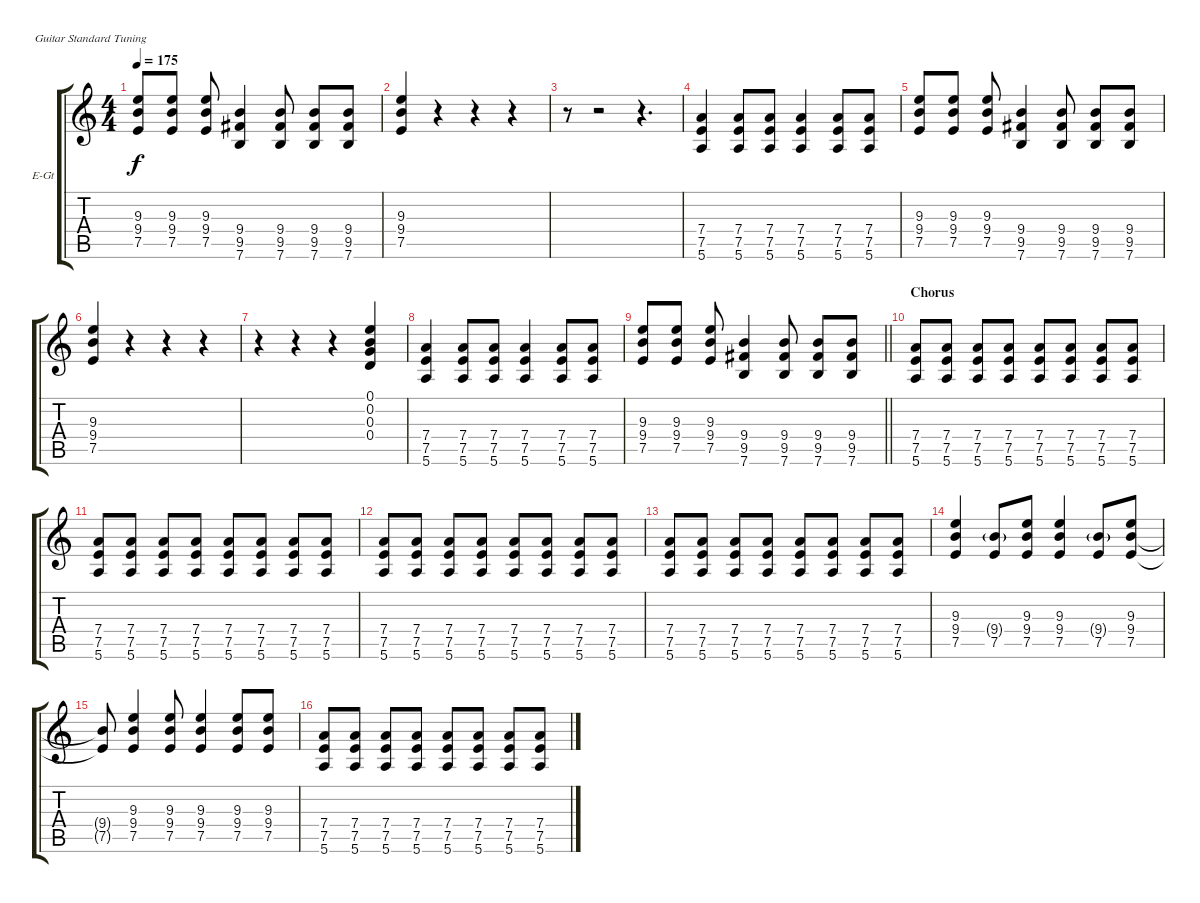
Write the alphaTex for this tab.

\bracketExtendMode groupsimilarinstruments
\firstSystemTrackNameOrientation horizontal
\otherSystemsTrackNameOrientation horizontal
\track ("Guitar" "E-Gt") {instrument distortionguitar}
\staff {score tabs}
\tuning (E4 B3 G3 D3 A2 E2)
\ts (4 4)
\tempo 175
\clef g2
\ks c
(9.3 9.4 7.5).8{dy f} (9.3 9.4 7.5).8 (9.3 9.4 7.5).8 (9.4 9.5 7.6).4 (9.4 9.5 7.6).8 (9.4 9.5 7.6).8 (9.4 9.5 7.6).8 |
(9.3 9.4 7.5).4 r.4 r.4 r.4 |
r.8 r.2 r.4{d} |
(7.4 7.5 5.6).4 (7.4 7.5 5.6).8 (7.4 7.5 5.6).8 (7.4 7.5 5.6).4 (7.4 7.5 5.6).8 (7.4 7.5 5.6).8 |
(9.3 9.4 7.5).8 (9.3 9.4 7.5).8 (9.3 9.4 7.5).8 (9.4 9.5 7.6).4 (9.4 9.5 7.6).8 (9.4 9.5 7.6).8 (9.4 9.5 7.6).8 |
(9.3 9.4 7.5).4 r.4 r.4 r.4 |
r.4 r.4 r.4 (0.1 0.2 0.3 0.4).4 |
(7.4 7.5 5.6).4 (7.4 7.5 5.6).8 (7.4 7.5 5.6).8 (7.4 7.5 5.6).4 (7.4 7.5 5.6).8 (7.4 7.5 5.6).8 |
\barLineRight lightlight
(9.3 9.4 7.5).8 (9.3 9.4 7.5).8 (9.3 9.4 7.5).8 (9.4 9.5 7.6).4 (9.4 9.5 7.6).8 (9.4 9.5 7.6).8 (9.4 9.5 7.6).8 |
\section ("" "Chorus")
(7.4 7.5 5.6).8 (7.4 7.5 5.6).8 (7.4 7.5 5.6).8 (7.4 7.5 5.6).8 (7.4 7.5 5.6).8 (7.4 7.5 5.6).8 (7.4 7.5 5.6).8 (7.4 7.5 5.6).8 |
(7.4 7.5 5.6).8 (7.4 7.5 5.6).8 (7.4 7.5 5.6).8 (7.4 7.5 5.6).8 (7.4 7.5 5.6).8 (7.4 7.5 5.6).8 (7.4 7.5 5.6).8 (7.4 7.5 5.6).8 |
(7.4 7.5 5.6).8 (7.4 7.5 5.6).8 (7.4 7.5 5.6).8 (7.4 7.5 5.6).8 (7.4 7.5 5.6).8 (7.4 7.5 5.6).8 (7.4 7.5 5.6).8 (7.4 7.5 5.6).8 |
(7.4 7.5 5.6).8 (7.4 7.5 5.6).8 (7.4 7.5 5.6).8 (7.4 7.5 5.6).8 (7.4 7.5 5.6).8 (7.4 7.5 5.6).8 (7.4 7.5 5.6).8 (7.4 7.5 5.6).8 |
(9.3 9.4 7.5).4 (9.4{g} 7.5).8 (9.3 9.4 7.5).8 (9.3 9.4 7.5).4 (9.4{g} 7.5).8 (9.3 9.4 7.5).8 |
(9.4{t} 7.5{t}).8 (9.3 9.4 7.5).4 (9.3 9.4 7.5).8 (9.3 9.4 7.5).4 (9.3 9.4 7.5).8 (9.3 9.4 7.5).8 |
(7.4 7.5 5.6).8 (7.4 7.5 5.6).8 (7.4 7.5 5.6).8 (7.4 7.5 5.6).8 (7.4 7.5 5.6).8 (7.4 7.5 5.6).8 (7.4 7.5 5.6).8 (7.4 7.5 5.6).8
